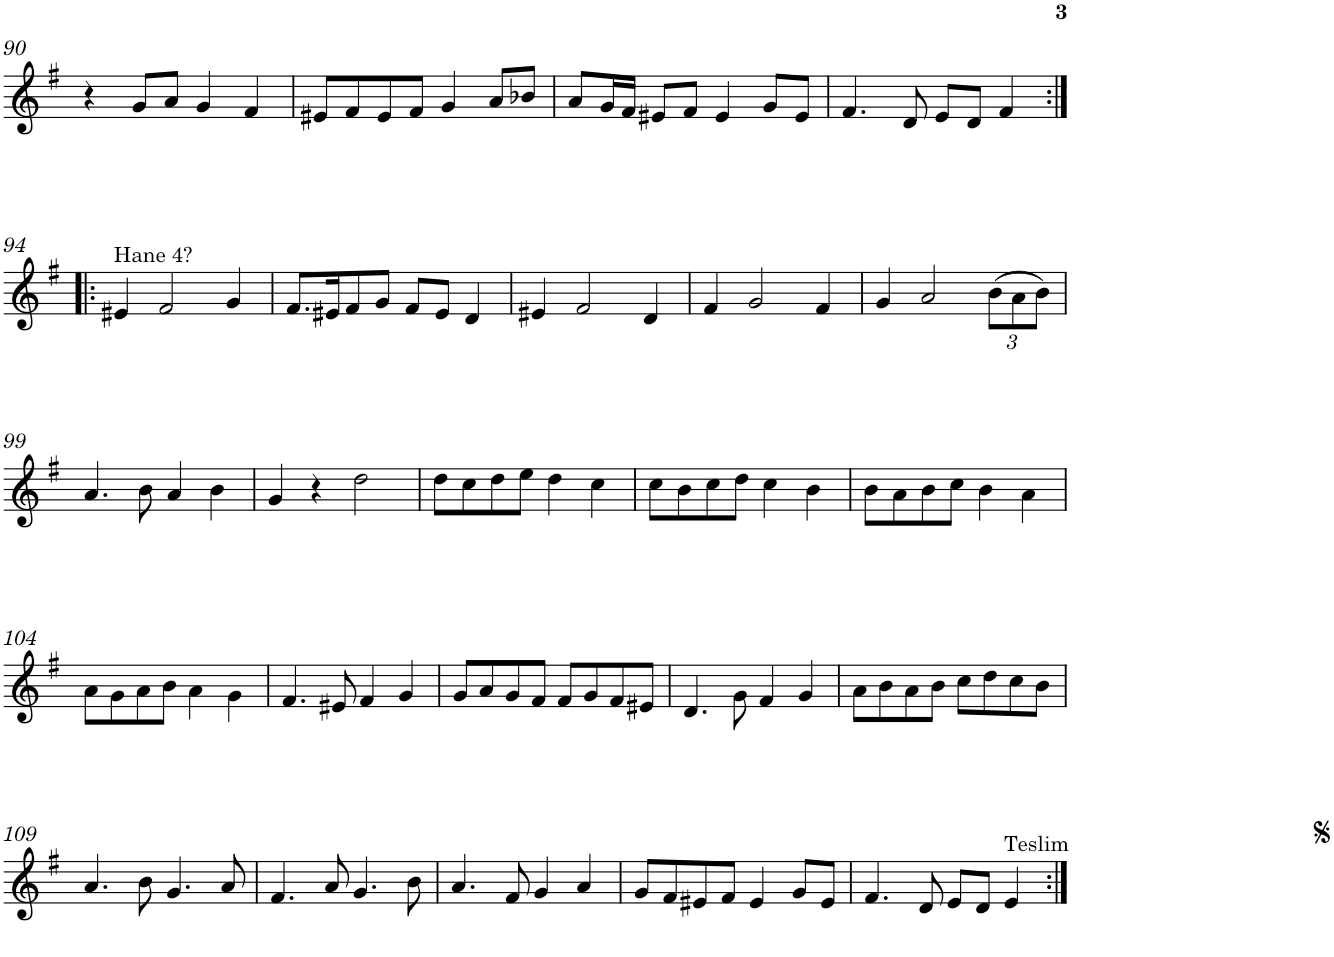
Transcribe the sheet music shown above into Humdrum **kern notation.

**kern
*part1
*staff1
*I"Piano
*I'Pno.
!!LO:PB:g=z
*clefG2
*k[f#]
*M4/4
*met(c)
=90
4r
8g/L
8a/J
4g/
4f#/
=91
8e#X/L
8f#/
8e#/
8f#/J
4g/
8a/L
8b-X/J
=92
8a/L
16g/L
16f#/JJ
8e#X/L
8f#/J
4e#/
8g/L
8e#/J
=93
4.f#/
8d/
8e/L
8d/J
4f#/
!!LO:LB:g=z
=94:|!|:
!LO:TX:a:t=Hane 4?
4e#X/
2f#/
4g/
=95
8.f#/L
16e#X/K
8f#/
8g/J
8f#/L
8e#/J
4d/
=96
4e#X/
2f#/
4d/
=97
4f#/
2g/
4f#/
=98
4g/
2a/
*Xbrackettup
(12b\L
12a\
12b\J)
!!LO:LB:g=z
=99
4.a/
8b\
4a/
4b\
=100
4g/
4r
2dd\
=101
8dd\L
8cc\
8dd\
8ee\J
4dd\
4cc\
=102
8cc\L
8b\
8cc\
8dd\J
4cc\
4b\
=103
8b\L
8a\
8b\
8cc\J
4b\
4a\
!!LO:LB:g=z
=104
8a\L
8g\
8a\
8b\J
4a\
4g\
=105
4.f#/
8e#X/
4f#/
4g/
=106
8g/L
8a/
8g/
8f#/J
8f#/L
8g/
8f#/
8e#X/J
=107
4.d/
8g\
4f#/
4g/
=108
8a\L
8b\
8a\
8b\J
8cc\L
8dd\
8cc\
8b\J
!!LO:LB:g=z
=109
4.a/
8b\
4.g/
8a/
=110
4.f#/
8a/
4.g/
8b\
=111
4.a/
8f#/
4g/
4a/
=112
8g/L
8f#/
8e#X/
8f#/J
4e#/
8g/L
8e#/J
=113
4.f#/
8d/
8e/L
8d/J
!LO:TX:a:t=Teslim
4e/
=:|!
*-
